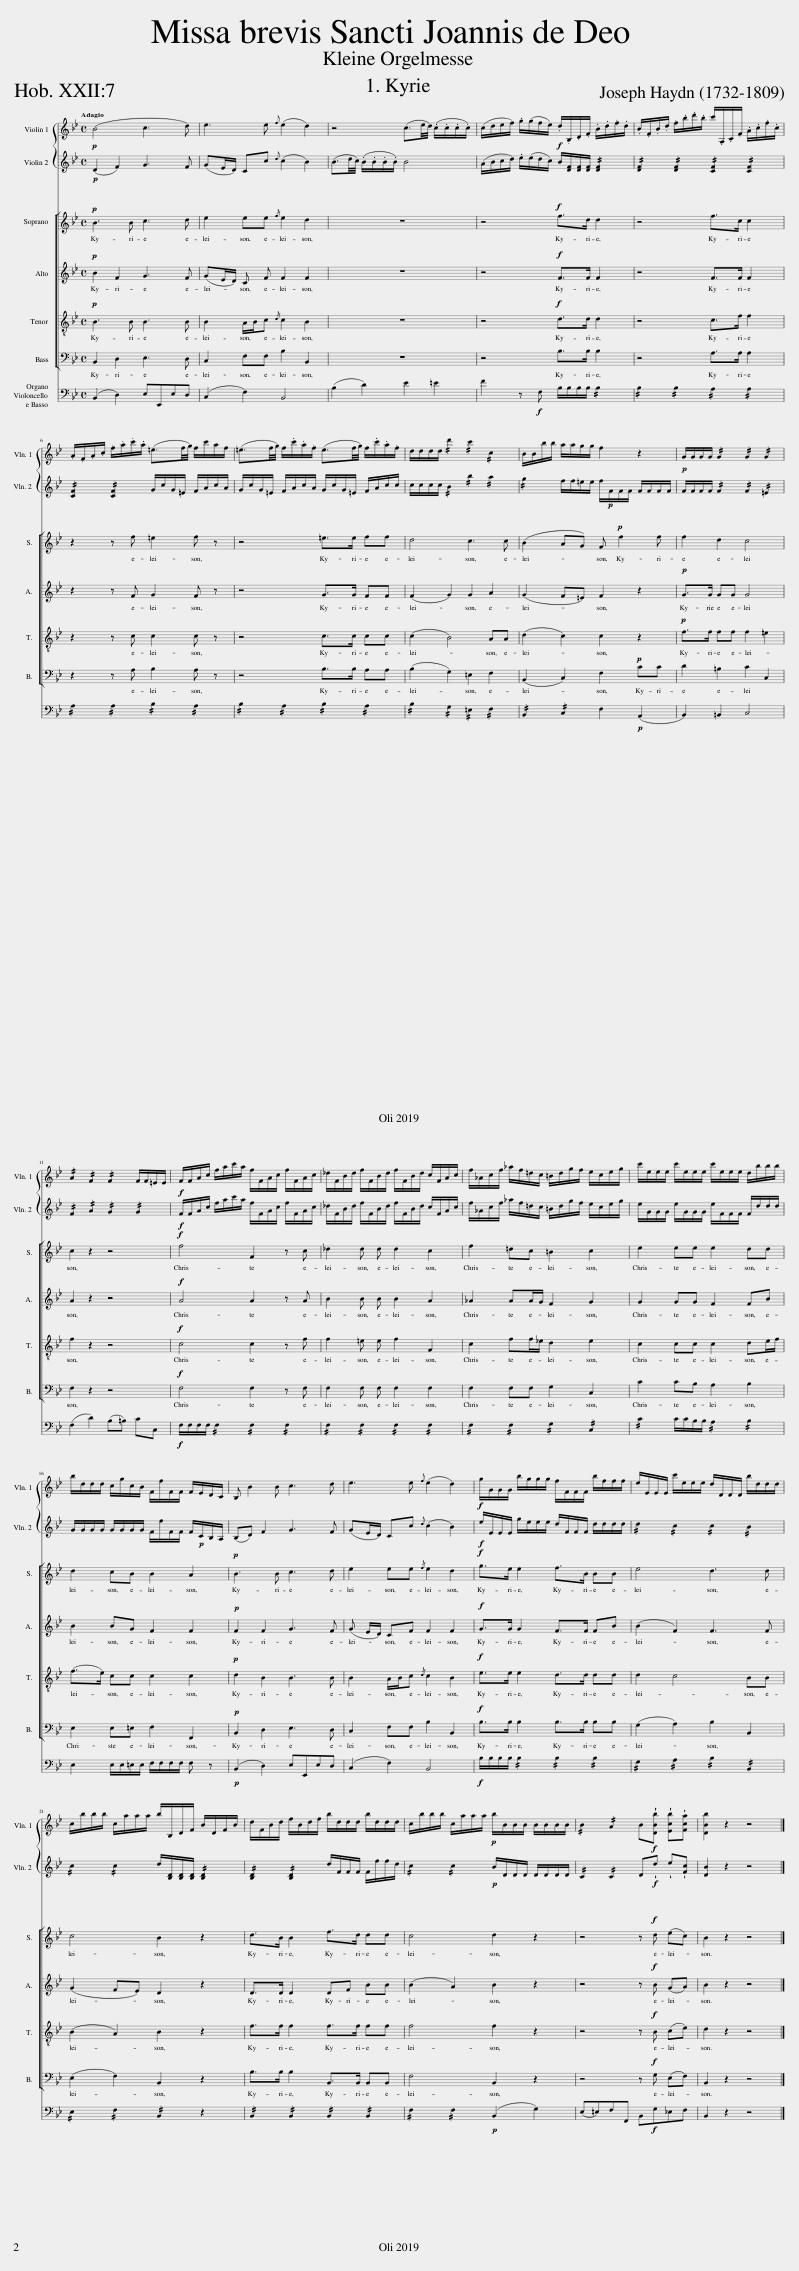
X:1
%%score { 1 2 } [ 3 4 5 6 ] 7
L:1/8
Q:1/4=71
M:4/4
I:linebreak $
K:Bb
V:1 treble
V:2 treble
V:3 treble
V:4 treble
V:5 treble-8
V:6 bass
V:7 bass
V:1
!p! (B4 c3 d) | e3 e{f} (e2 d2) | z4 (c3/2e/4d/4) (.c/.c/.c/.c/) | (c/d/e/f/) .g/(g/f/e/)!f! .d/.B,/.D/.F/ .B/.d/.f/.d/ | .B/.F/.B/.d/ .f/.b/.d'/.b/ c'/.A,/.C/.F/ .A/.c/.f/.c/ |$ %5
 .A/.F/.A/.c/ .f/.a/.c'/.a/ (=e3/2f/4g/4) f/c'/a/f/ | (=e3/2f/4g/4) f/.c'/.a/.f/ (e3/2f/4g/4) f/.c'/.a/.f/ | d/d/d/d/ !//!d'2 !//!c'2 !//!c2 | B/B/b/b/ a/a/g/g/ f2 z2 |!p! G/G/G/G/ !//!G2 !//!G2 !//!G2 |$ %10
 !//!A2 !//!F2 !//!F2 F/F/=E/E/ |!f! F/F/A/c/ f/a/c'/a/ f/F/A/c/ f/F/A/c/ | _d/F/B/d/ f/F/B/d/ f/F/B/d/ c/F/A/c/ | f/_A/c/f/ _a/f/=d/c/ =B/d/g/f/ e/c/e/g/ | c'/e/e/e/ c'/e/e/e/ c'/e/e/e/ d/b/b/b/ |$ %15
 b/d/d/d/ c/g/c/B/ F/f/F/F/ F/E/D/C/ | B, B2 B c3 d | e3 e{f} (e2 d2) |!f! g/G/G/G/ b/g/g/g/ f/F/F/F/ b/f/f/f/ | e/E/E/E/ c'/e/e/e/ d/D/D/D/ b/d/d/d/ |$ %20
 c/b/b/b/ c/a/a/a/ b/B,/D/F/ B/D/F/B/ | d/F/B/d/ f/B/d/f/ b/d/d/d/ b/d/d/d/ | c/b/b/b/ c/a/a/a/!p! b/B/B/B/ B/B/B/B/ | !//!B2 !//!A2 B!f!!wedge![DBb] !wedge![Ecb]!wedge![Fca] | [DBb]2 z2 z4 |] %25
V:2
!p! (D2 F2) G3 F | (GE/D/) Cc{d} (c2 B2) | (B3/2d/4c/4) (.B/.B/.B/.B/) B4 | (A/B/c/d/) .e/(e/d/c/) B/[DF]/[DF]/[DF]/ !//![DF]2 | !//![DF]2 !//![DF]2 !//![CF]2 !//![CF]2 |$ %5
 !//![CF]2 !//![CF]2 G/c/G/=E/ F/A/c/A/ | G/c/G/=E/ F/A/c/A/ G/c/G/=E/ F/A/c/c/ | c/c/c/c/ !//!B2 !//!b2 !//!a2 | !//!g2 f/f/=e/e/ f/!p!F/F/F/ F/F/F/F/ | F/F/F/F/ !//!F2 !//!F2 !//!=E2 |$ %10
 !//!F2 !//!A2 !//!G2 !//!G2 |!f! F/F/A/c/ f/a/c'/a/ f/F/A/c/ f/F/A/c/ | _d/F/B/d/ f/F/B/d/ f/F/B/d/ c/F/A/c/ | f/_A/c/f/ _a/f/=d/c/ =B/d/g/f/ e/c/e/g/ | e/G/G/G/ e/G/G/G/ e/F/F/F/ F/d/d/d/ |$ %15
 G/G/G/G/ G/G/G/G/ F/f/F/F/ F/!p!C/B,/A,/ | (B,D) F2 G3 F | (GE/D/) Cc{d} (c2 B2) |!f! e/E/E/E/ g/e/e/e/ d/F/F/F/ d/d/d/d/ | !//!d2 !//!c2 !//!c2 !//!B2 |$ %20
 !//!c2 !//!c2 d/[B,D]/[B,D]/[B,D]/ !//![B,D]2 | !//![B,D]2 !//![B,D]2 d/F/F/F/ F/f/f/d/ | !//!c2 !//!c2!p! B/D/D/D/ D/D/D/D/ | !//!C2 !//!C2 D!f!!wedge!d !wedge!e!wedge![Fc] | [DB]2 z2 z4 |] %25
V:3
!p! B3 B c3 d | e2 ee{/f} e2 d2 | z8 | z4!f! f>d d2 | z4 f>c c2 |$ %5
 z2 z f =e2 f z | z4 =e>e ff | d4 c3 c | (B2 AG) F!p! f2 f | f2 d2 c4 |$ %10
 c2 z2 z4 |!f! f4 F2 z c | _d2 d d d2 c2 | f2 =dc =B2 c2 | e2 ee e2 dd |$ %15
 d2 cB B2 A2 |!p! B3 B c3 d | e2 ee{/f} e2 d2 |!f! g>e e2 f>B BB | e4 d3 d |$ %20
 c4 B2 z2 | d>B B2 f>d dd | c4 d2 z2 | z4 z!f! d (ec) | B2 z2 z4 |] %25
V:4
!p! B2 F2 G3 F | (GE/D/) C F F2 F2 | z8 | z4!f! F>F F2 | z4 F>F F2 |$ %5
 z2 z F G2 F z | z4 G>G FF | (F2 G2) G2 A2 | (G2 F=E) F2 z2 |!p! G>G GG G4 |$ %10
 A2 z2 z4 |!f! A4 A2 z A | B2 B B B2 A2 | _A2 AA/G/ F2 G2 | G2 GG F2 FB |$ %15
 B2 BG F2 F2 |!p! F2 F2 G3 F | (G E/D/) CF F2 F2 |!f! G>G G2 F>F FB | (B2 F2) F3 F |$ %20
 (G2 FE) D2 z2 | D>D D2 DF BB | (B2 A2) B2 z2 | z4 z!f! B (GA) | B2 z2 z4 |] %25
V:5
!p! B3 B B3 B | B2 A/B/c{/d} c2 B2 | z8 | z4!f! d>d d2 | z4 c>f f2 |$ %5
 z2 z c c2 c z | z4 c>c cc | (c2 B4) AA | (d2 c2) c2 z2 |!p! f>f ff f2 =e2 |$ %10
 f2 z2 z4 |!f! c4 c2 z f | f2 =e e f2 F2 | c2 ff/_e/ d2 e2 | c2 cc c2 de/f/ |$ %15
 (f>e) cc c2 c2 |!p! d2 B2 B3 B | B2 A/B/c{/d} c2 B2 |!f! e>e e2 d>d dd | d2 c4 BB |$ %20
 (B2 A2) B2 z2 | f>f f2 f>f ff | f4 f2 z2 | z4 z!f! B (ce) | d2 z2 z4 |] %25
V:6
 B,,2 D,2 E,3 D, | C,2 F,F, B,2 B,,2 | z8 | z4 B,>B, B,2 | z4 A,>A, A,2 |$ %5
 z2 z A, B,2 A, z | z4 B,>B, A,A, | (B,2 G,2) =E,2 F,2 | (B,,2 C,2) F,2!p! CC | D2 =B,2 C2 C,2 |$ %10
 F,2 z2 z4 |!f! F,4 F,2 z F, | F,2 F, F, F,2 F,2 | F,2 F,F, G,2 C,2 | C2 CB, A,2 B,2 |$ %15
 E,2 E,=E, F,2 F,,2 |!p! B,,2 D,2 E,3 D, | C,2 F,F, B,2 B,,2 |!f! B,>B, B,2 B,>B, B,B, | (G,2 A,2) B,2 B,,2 |$ %20
 (E,2 F,2) B,,2 z2 | B,>B, B,2 B,,>B,, B,,B,, | F,4 B,,2 z2 | z4 z!f! G, (E,F,) | B,,2 z2 z4 |] %25
V:7
 (B,,2 D,2) E,E,,E,D, | (C,2 F,2) B,,4 | (B,2 D2) E2 =E2 | F2 z!f! F, B,/B,/B,/B,/ !//!B,2 | !//!B,2 !//!B,2 !//!A,2 !//!A,2 |$ %5
 !//!A,2 !//!A,2 !//!B,2 !//!A,2 | !//!B,2 !//!A,2 !//!B,2 !//!A,2 | !//!B,2 !//!G,2 !//!=E,2 !//!F,2 | !//!B,,2 !//!C,2 F,2!p! (A,,2 | B,,2) =B,,2 C,4 |$ %10
 (F,2 D2) (B,=B,) CC, |!f! F,/F,/F,/F,/ !//!F,2 !//!F,2 !//!F,2 | !//!F,2 !//!F,2 !//!F,2 !//!F,2 | !//!F,2 !//!F,2 !//!G,2 !//!C,2 | !//!C2 C/C/B,/B,/ !//!A,2 !//!B,2 |$ %15
 E,2 E,/E,/=E,/E,/ F,/F,/F,/F,/ F, z |!p! (B,,2 D,2) E,E,,E,D, | (C,2 F,2) B,,4 |!f! B,/B,/B,/B,/ !//!B,2 !//!B,2 !//!B,2 | !//!G,2 !//!A,2 !//!B,2 !//!B,,2 |$ %20
 !//!E,2 !//!F,2 !//!B,,2 z2 | !//!B,,2 !//!B,,2 !//!B,,2 !//!B,,2 | !//!F,2 !//!F,2!p! (B,,2 G,2) | (E,=E,)F,F,, B,,!f!G,_E,F, | B,,2 z2 z4 |] %25
